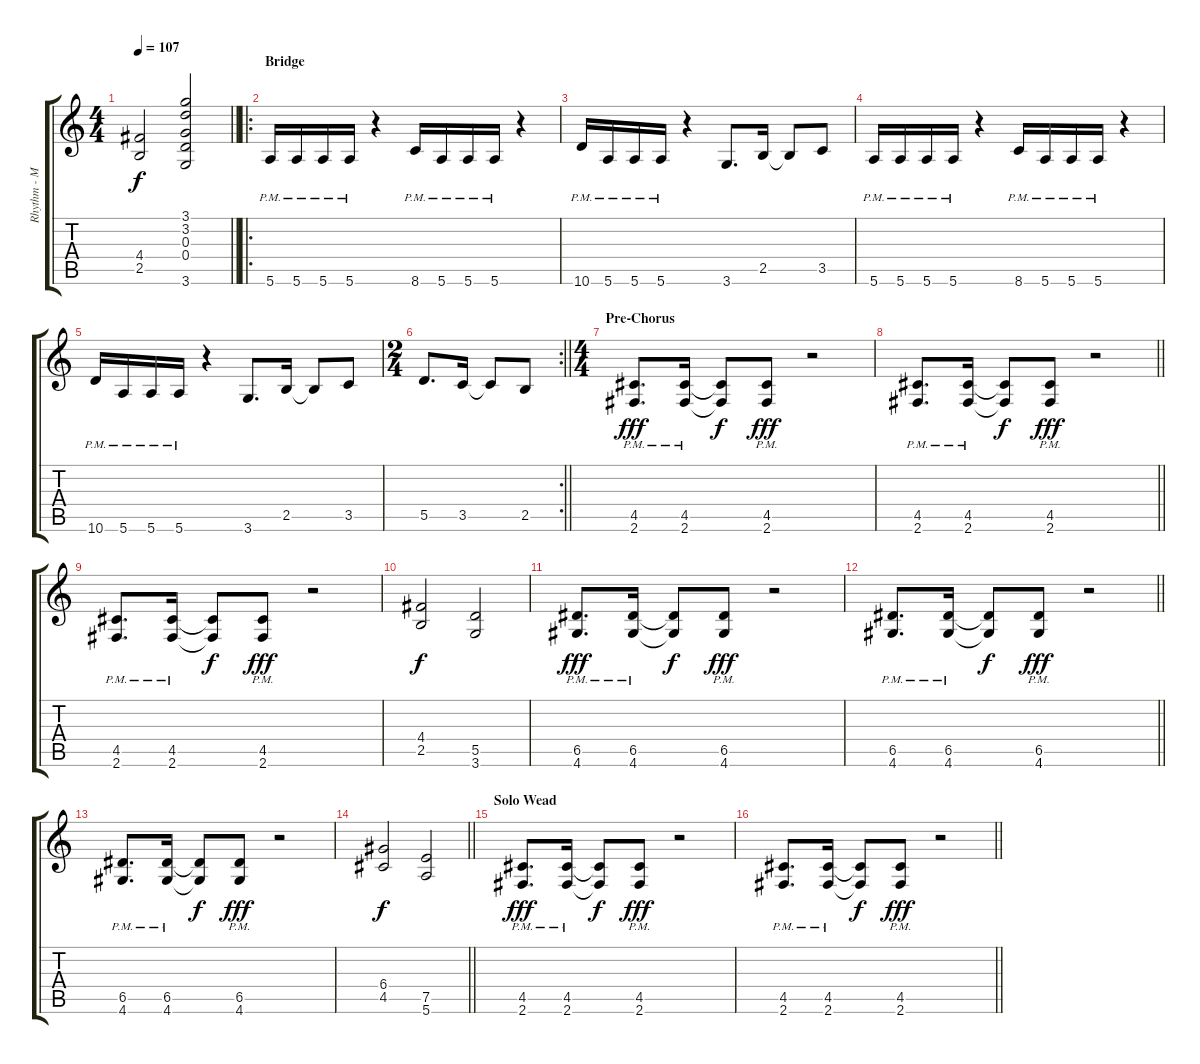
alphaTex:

\track ("Rhythm - Mike Wead" "Rhythm - M") {instrument distortionguitar}
\staff {score tabs}
\tuning (E4 B3 G3 D3 A2 E2) {hide}
\ts (4 4)
\tempo 107
\clef g2
\barLineRight lightlight
\ks c
(4.4 2.5).2{dy f} (3.1 3.2 0.3 0.4 3.6).2 |
\ro
\section ("" "Bridge")
5.6{pm}.16 5.6{pm}.16 5.6{pm}.16 5.6{pm}.16 r.4 8.6{pm}.16 5.6{pm}.16 5.6{pm}.16 5.6{pm}.16 r.4 |
10.6{pm}.16 5.6{pm}.16 5.6{pm}.16 5.6{pm}.16 r.4 3.6.8{d} 2.5.16 2.5{t}.8 3.5.8 |
5.6{pm}.16 5.6{pm}.16 5.6{pm}.16 5.6{pm}.16 r.4 8.6{pm}.16 5.6{pm}.16 5.6{pm}.16 5.6{pm}.16 r.4 |
10.6{pm}.16 5.6{pm}.16 5.6{pm}.16 5.6{pm}.16 r.4 3.6.8{d} 2.5.16 2.5{t}.8 3.5.8 |
\rc 2
\ts (2 4)
\barLineRight lightlight
5.5.8{d} 3.5.16 3.5{t}.8 2.5.8 |
\ts (4 4)
\section ("" "Pre-Chorus")
(4.5{pm} 2.6{pm}).8{d dy fff} (4.5{pm} 2.6{pm}).16 (4.5{t} 2.6{t}).8{dy f} (4.5{pm} 2.6{pm}).8{dy fff} r.2 |
\barLineRight lightlight
(4.5{pm} 2.6{pm}).8{d} (4.5{pm} 2.6{pm}).16 (4.5{t} 2.6{t}).8{dy f} (4.5{pm} 2.6{pm}).8{dy fff} r.2 |
(4.5{pm} 2.6{pm}).8{d} (4.5{pm} 2.6{pm}).16 (4.5{t} 2.6{t}).8{dy f} (4.5{pm} 2.6{pm}).8{dy fff} r.2 |
(4.4 2.5).2{dy f} (5.5 3.6).2 |
(6.5{pm} 4.6{pm}).8{d dy fff} (6.5{pm} 4.6{pm}).16 (6.5{t} 4.6{t}).8{dy f} (6.5{pm} 4.6{pm}).8{dy fff} r.2 |
\barLineRight lightlight
(6.5{pm} 4.6{pm}).8{d} (6.5{pm} 4.6{pm}).16 (6.5{t} 4.6{t}).8{dy f} (6.5{pm} 4.6{pm}).8{dy fff} r.2 |
(6.5{pm} 4.6{pm}).8{d} (6.5{pm} 4.6{pm}).16 (6.5{t} 4.6{t}).8{dy f} (6.5{pm} 4.6{pm}).8{dy fff} r.2 |
\barLineRight lightlight
(6.4 4.5).2{dy f} (7.5 5.6).2 |
\section ("" "Solo Wead")
(4.5{pm} 2.6{pm}).8{d dy fff} (4.5{pm} 2.6{pm}).16 (4.5{t} 2.6{t}).8{dy f} (4.5{pm} 2.6{pm}).8{dy fff} r.2 |
\barLineRight lightlight
(4.5{pm} 2.6{pm}).8{d} (4.5{pm} 2.6{pm}).16 (4.5{t} 2.6{t}).8{dy f} (4.5{pm} 2.6{pm}).8{dy fff} r.2
